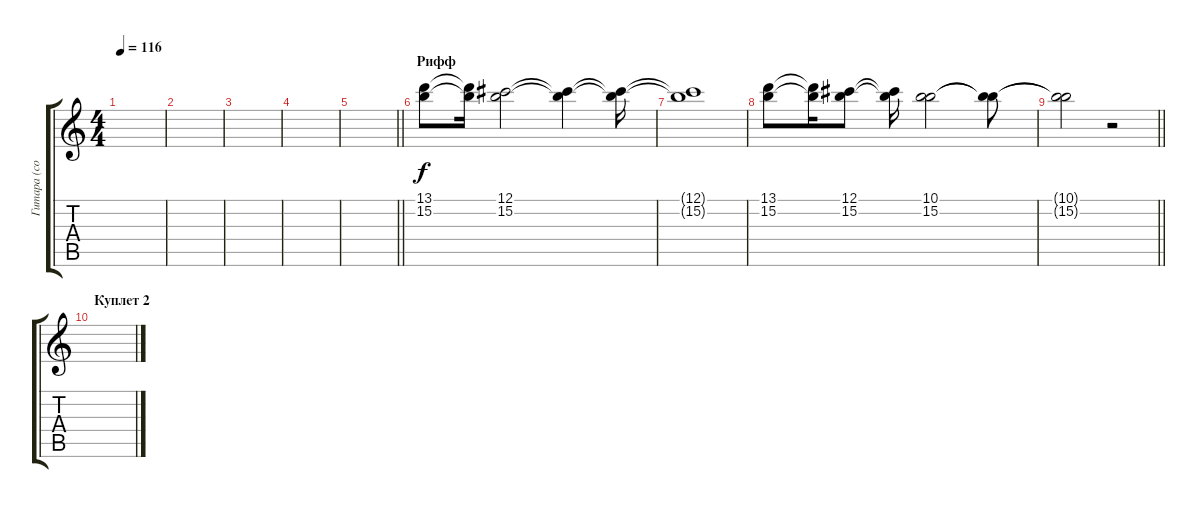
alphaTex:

\track ("Гитара (соло)" "Гитара (со") {instrument distortionguitar}
\staff {score tabs}
\tuning (Db4 Ab3 E3 B2 Gb2 B1) {hide}
\ts (4 4)
\tempo 116
\clef g2
\ks c
|
|
|
|
\barLineRight lightlight
|
\section ("" "Рифф")
(13.1 15.2).8 (13.1{t} 15.2{t}).16 (12.1 15.2).2 (12.1{t} 15.2{t}).4 (12.1{t} 15.2{t}).16 |
(12.1{t} 15.2{t}).1 |
(13.1 15.2).8 (13.1{t} 15.2{t}).16 (12.1 15.2).8 (12.1{t} 15.2{t}).16 (10.1 15.2).2 (10.1{t} 15.2{t}).8 |
\barLineRight lightlight
(10.1{t} 15.2{t}).2 r.2 |
\section ("" "Куплет 2")
